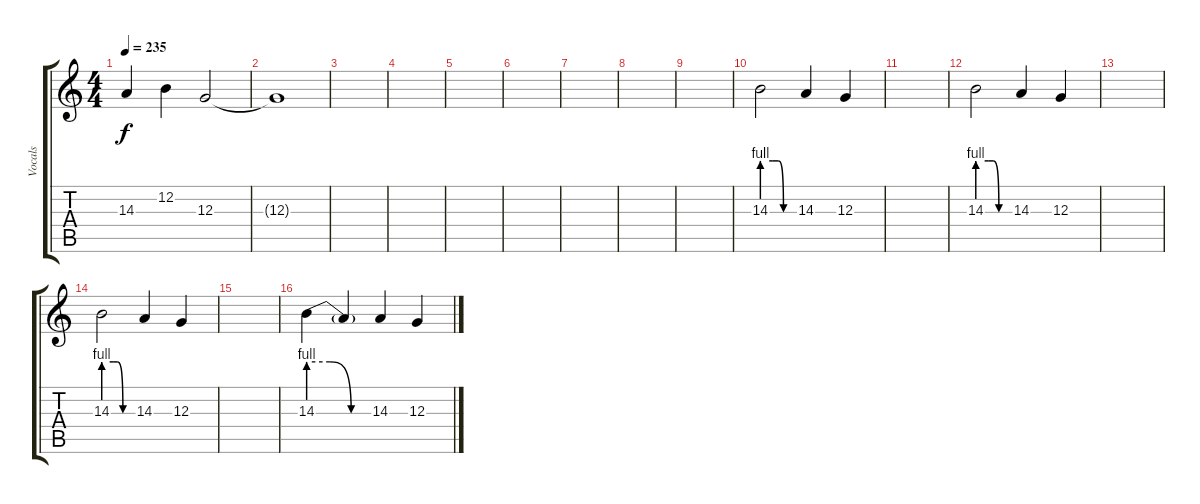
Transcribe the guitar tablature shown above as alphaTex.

\track ("Vocals" "Vocals") {instrument lead3calliope}
\staff {score tabs}
\tuning (E4 B3 G3 D3 A2 E2) {hide}
\ts (4 4)
\tempo 235
\clef g2
\ks c
14.3.4{dy f} 12.2.4 12.3.2 |
12.3{t}.1 |
|
|
|
|
|
|
|
14.3{be (custom 0 4 20 4 30 4 40 0 60 0)}.2 14.3.4 12.3.4 |
|
14.3{be (custom 0 4 20 4 29 4 40 0 60 0)}.2 14.3.4 12.3.4 |
|
14.3{be (custom 0 4 20 4 28 4 40 0 60 0)}.2 14.3.4 12.3.4 |
|
14.3{be (custom 0 4 20 4 40 0 60 0)}.4 14.3{t}.4 14.3.4 12.3.4
